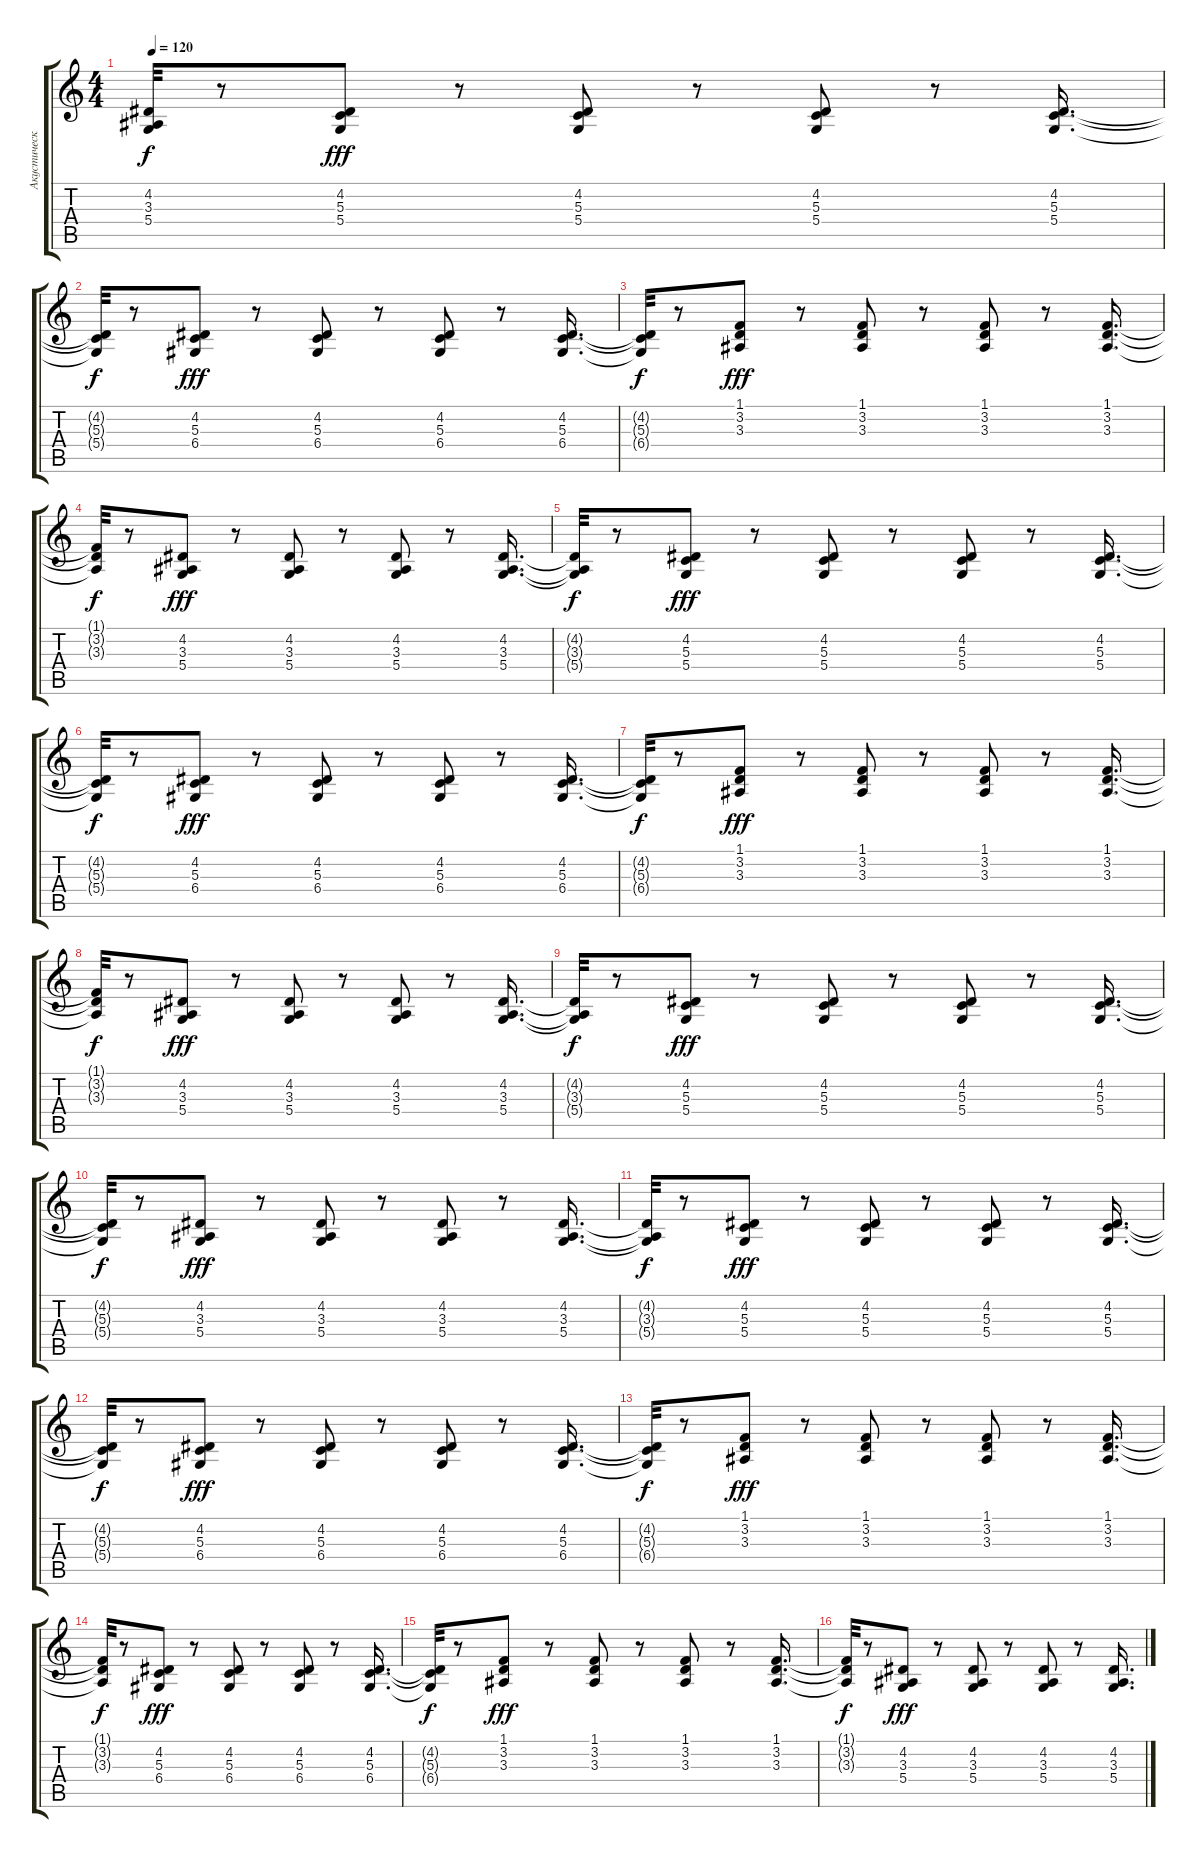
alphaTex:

\track ("Акустический Гранд Роял" "Акустическ") {instrument acousticgrandpiano}
\staff {score tabs}
\tuning (E4 B3 G3 D3 A2 E2) {hide}
\ts (4 4)
\tempo 120
\clef g2
\ks c
(4.2{t} 3.3{t} 5.4{t}).32{dy f} r.8 (4.2 5.3 5.4).8{dy fff} r.8 (4.2 5.3 5.4).8 r.8 (4.2 5.3 5.4).8 r.8 (4.2 5.3 5.4).16{d} |
(4.2{t} 5.3{t} 5.4{t}).32{dy f} r.8 (4.2 5.3 6.4).8{dy fff} r.8 (4.2 5.3 6.4).8 r.8 (4.2 5.3 6.4).8 r.8 (4.2 5.3 6.4).16{d} |
(4.2{t} 5.3{t} 6.4{t}).32{dy f} r.8 (1.1 3.2 3.3).8{dy fff} r.8 (1.1 3.2 3.3).8 r.8 (1.1 3.2 3.3).8 r.8 (1.1 3.2 3.3).16{d} |
(1.1{t} 3.2{t} 3.3{t}).32{dy f} r.8 (4.2 3.3 5.4).8{dy fff} r.8 (4.2 3.3 5.4).8 r.8 (4.2 3.3 5.4).8 r.8 (4.2 3.3 5.4).16{d} |
(4.2{t} 3.3{t} 5.4{t}).32{dy f} r.8 (4.2 5.3 5.4).8{dy fff} r.8 (4.2 5.3 5.4).8 r.8 (4.2 5.3 5.4).8 r.8 (4.2 5.3 5.4).16{d} |
(4.2{t} 5.3{t} 5.4{t}).32{dy f} r.8 (4.2 5.3 6.4).8{dy fff} r.8 (4.2 5.3 6.4).8 r.8 (4.2 5.3 6.4).8 r.8 (4.2 5.3 6.4).16{d} |
(4.2{t} 5.3{t} 6.4{t}).32{dy f} r.8 (1.1 3.2 3.3).8{dy fff} r.8 (1.1 3.2 3.3).8 r.8 (1.1 3.2 3.3).8 r.8 (1.1 3.2 3.3).16{d} |
(1.1{t} 3.2{t} 3.3{t}).32{dy f} r.8 (4.2 3.3 5.4).8{dy fff} r.8 (4.2 3.3 5.4).8 r.8 (4.2 3.3 5.4).8 r.8 (4.2 3.3 5.4).16{d} |
(4.2{t} 3.3{t} 5.4{t}).32{dy f} r.8 (4.2 5.3 5.4).8{dy fff} r.8 (4.2 5.3 5.4).8 r.8 (4.2 5.3 5.4).8 r.8 (4.2 5.3 5.4).16{d} |
(4.2{t} 5.3{t} 5.4{t}).32{dy f} r.8 (4.2 3.3 5.4).8{dy fff} r.8 (4.2 3.3 5.4).8 r.8 (4.2 3.3 5.4).8 r.8 (4.2 3.3 5.4).16{d} |
(4.2{t} 3.3{t} 5.4{t}).32{dy f} r.8 (4.2 5.3 5.4).8{dy fff} r.8 (4.2 5.3 5.4).8 r.8 (4.2 5.3 5.4).8 r.8 (4.2 5.3 5.4).16{d} |
(4.2{t} 5.3{t} 5.4{t}).32{dy f} r.8 (4.2 5.3 6.4).8{dy fff} r.8 (4.2 5.3 6.4).8 r.8 (4.2 5.3 6.4).8 r.8 (4.2 5.3 6.4).16{d} |
(4.2{t} 5.3{t} 6.4{t}).32{dy f} r.8 (1.1 3.2 3.3).8{dy fff} r.8 (1.1 3.2 3.3).8 r.8 (1.1 3.2 3.3).8 r.8 (1.1 3.2 3.3).16{d} |
(1.1{t} 3.2{t} 3.3{t}).32{dy f} r.8 (4.2 5.3 6.4).8{dy fff} r.8 (4.2 5.3 6.4).8 r.8 (4.2 5.3 6.4).8 r.8 (4.2 5.3 6.4).16{d} |
(4.2{t} 5.3{t} 6.4{t}).32{dy f} r.8 (1.1 3.2 3.3).8{dy fff} r.8 (1.1 3.2 3.3).8 r.8 (1.1 3.2 3.3).8 r.8 (1.1 3.2 3.3).16{d} |
(1.1{t} 3.2{t} 3.3{t}).32{dy f} r.8 (4.2 3.3 5.4).8{dy fff} r.8 (4.2 3.3 5.4).8 r.8 (4.2 3.3 5.4).8 r.8 (4.2 3.3 5.4).16{d}
